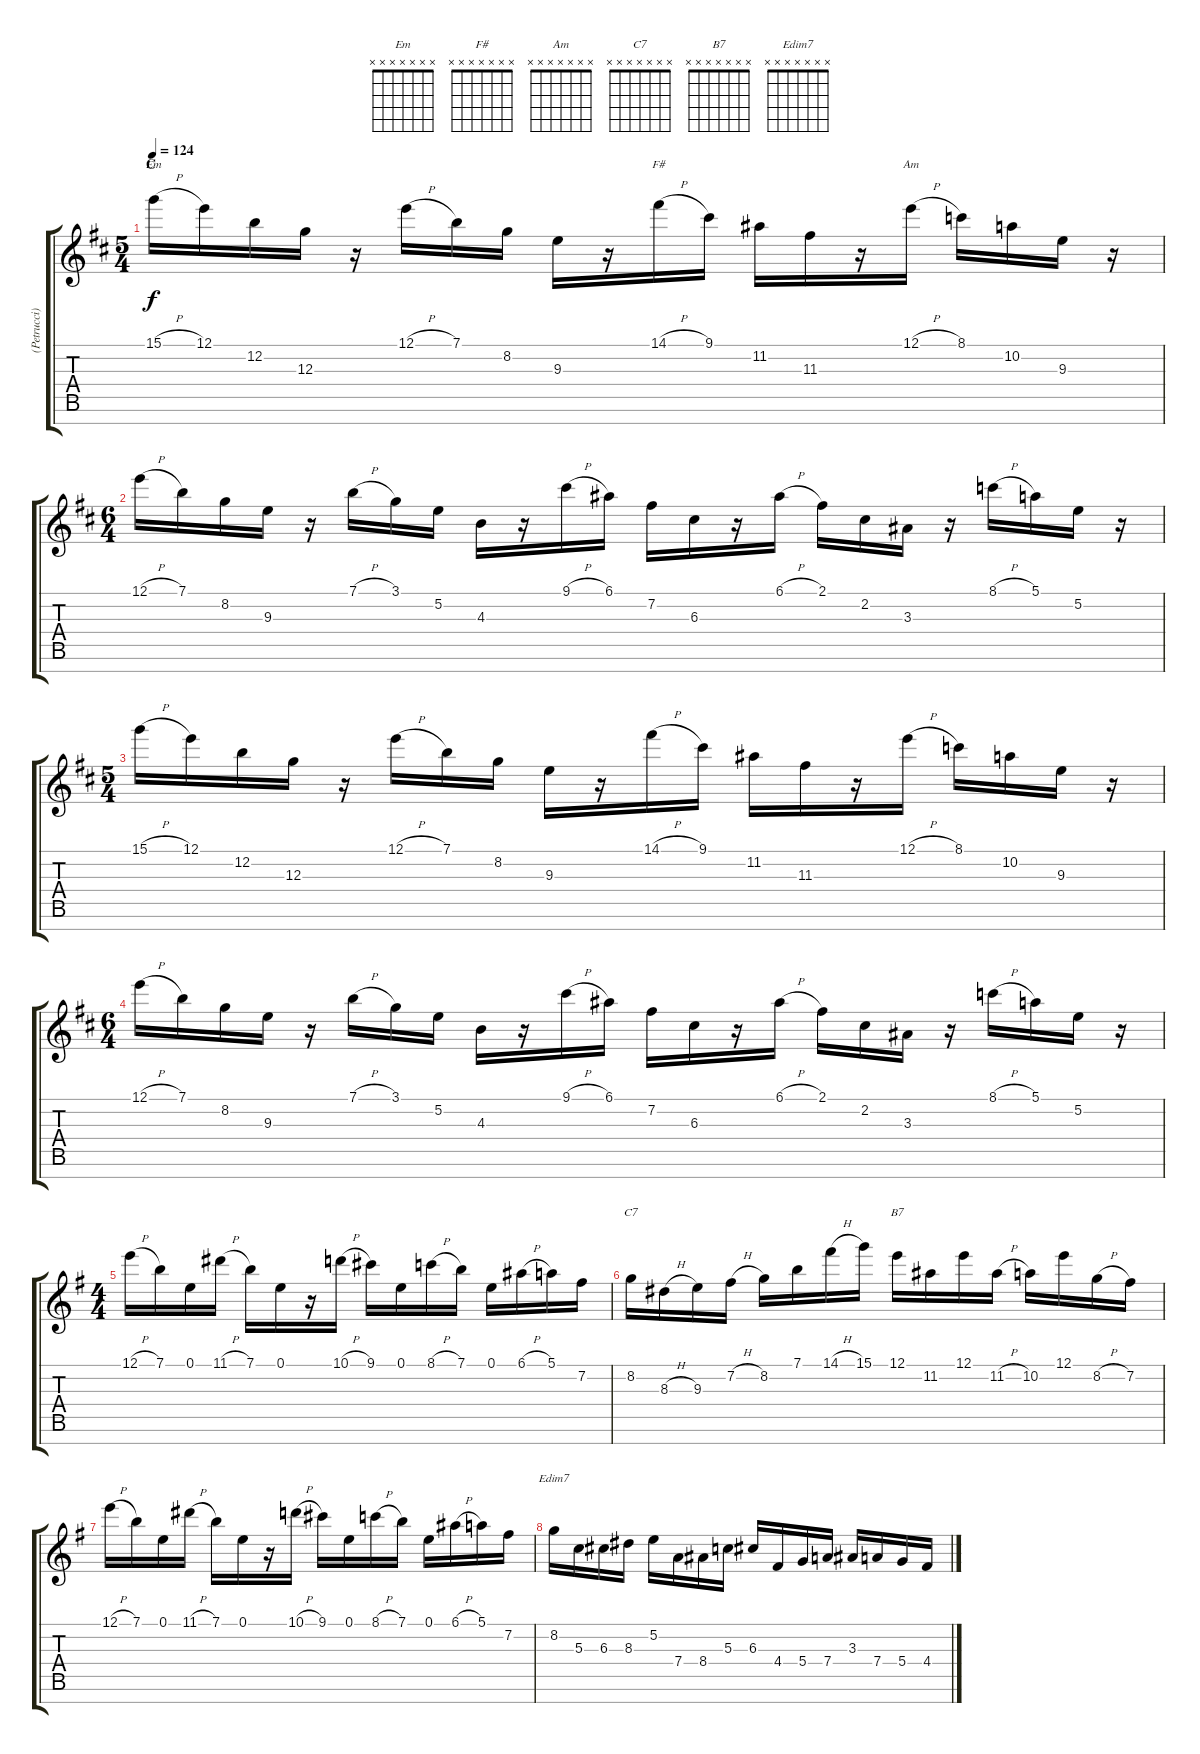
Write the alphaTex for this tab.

\track ("(Petrucci) Elec. Gtr. 1" "(Petrucci)") {instrument overdrivenguitar}
\staff {score tabs}
\tuning (E4 B3 G3 D3 A2 E2 B1) {hide}
\chord ("Em" x x x x x x x)
\chord ("F#" x x x x x x x)
\chord ("Am" x x x x x x x)
\chord ("C7" x x x x x x x)
\chord ("B7" x x x x x x x)
\chord ("Edim7" x x x x x x x)
\ts (5 4)
\section ("" "C")
\tempo 124
\clef g2
\ks bminor
15.1{h}.16{ch "Em" dy f} 12.1.16 12.2.16 12.3.16 r.16 12.1{h}.16 7.1.16 8.2.16 9.3.16 r.16 14.1{h}.16{ch "F#"} 9.1.16 11.2.16 11.3.16 r.16 12.1{h}.16{ch "Am"} 8.1.16 10.2.16 9.3.16 r.16 |
\ts (6 4)
12.1{h}.16 7.1.16 8.2.16 9.3.16 r.16 7.1{h}.16 3.1.16 5.2.16 4.3.16 r.16 9.1{h}.16 6.1.16 7.2.16 6.3.16 r.16 6.1{h}.16 2.1.16 2.2.16 3.3.16 r.16 8.1{h}.16 5.1.16 5.2.16 r.16 |
\ts (5 4)
15.1{h}.16 12.1.16 12.2.16 12.3.16 r.16 12.1{h}.16 7.1.16 8.2.16 9.3.16 r.16 14.1{h}.16 9.1.16 11.2.16 11.3.16 r.16 12.1{h}.16 8.1.16 10.2.16 9.3.16 r.16 |
\ts (6 4)
12.1{h}.16 7.1.16 8.2.16 9.3.16 r.16 7.1{h}.16 3.1.16 5.2.16 4.3.16 r.16 9.1{h}.16 6.1.16 7.2.16 6.3.16 r.16 6.1{h}.16 2.1.16 2.2.16 3.3.16 r.16 8.1{h}.16 5.1.16 5.2.16 r.16 |
\ts (4 4)
\ks eminor
12.1{h}.16 7.1.16 0.1.16 11.1{h}.16 7.1.16 0.1.16 r.16 10.1{h}.16 9.1.16 0.1.16 8.1{h}.16 7.1.16 0.1.16 6.1{h}.16 5.1.16 7.2.16 |
8.2.16{ch "C7"} 8.3{h}.16 9.3.16 7.2{h}.16 8.2.16 7.1.16 14.1{h}.16 15.1.16 12.1.16{ch "B7"} 11.2.16 12.1.16 11.2{h}.16 10.2.16 12.1.16 8.2{h}.16 7.2.16 |
12.1{h}.16 7.1.16 0.1.16 11.1{h}.16 7.1.16 0.1.16 r.16 10.1{h}.16 9.1.16 0.1.16 8.1{h}.16 7.1.16 0.1.16 6.1{h}.16 5.1.16 7.2.16 |
8.2.16{ch "Edim7"} 5.3.16 6.3.16 8.3.16 5.2.16 7.4.16 8.4.16 5.3.16 6.3.16 4.4.16 5.4.16 7.4.16 3.3.16 7.4.16 5.4.16 4.4.16
